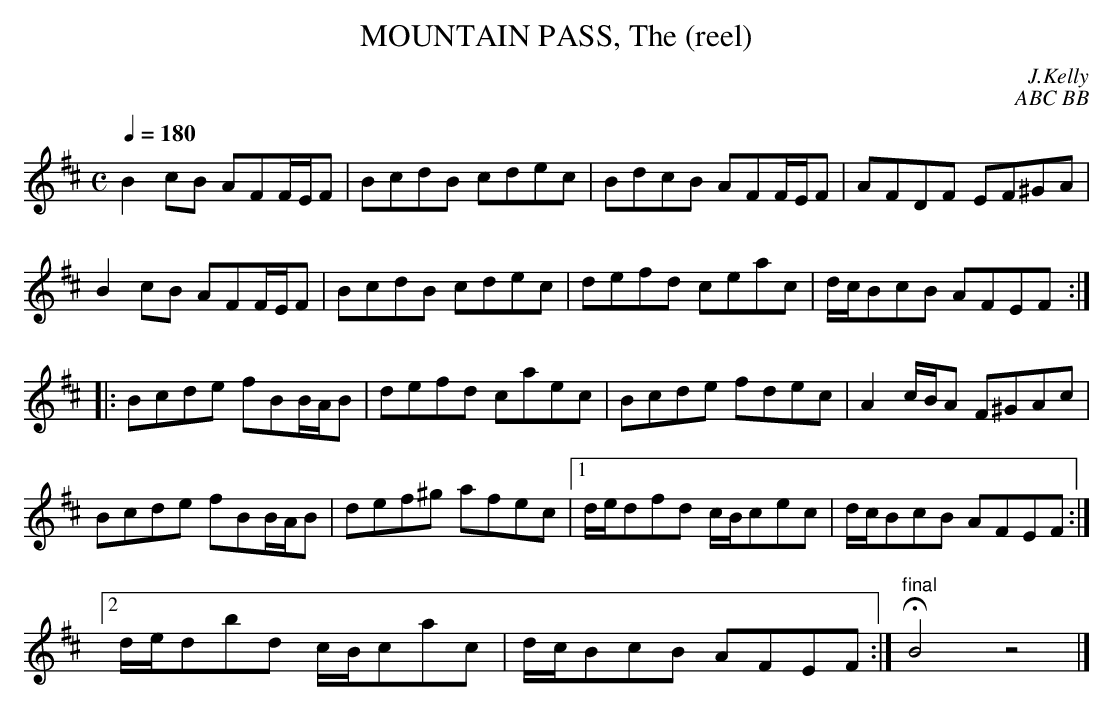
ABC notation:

X:1
T:MOUNTAIN PASS, The (reel)
C:J.Kelly
C:ABC BB
M:C
L:1/8
Q:1/4=180
K:Bm
B2cB AFF/E/F|BcdB cdec|BdcB AFF/E/F|AFDF EF^GA|
B2cB AFF/E/F|BcdB cdec|defd ceac|d/c/BcB AFEF :|
|: Bcde fBB/A/B|defd caec|Bcde fdec|A2c/B/A F^GAc|
Bcde fBB/A/B|def^g afec|1 d/e/dfd c/B/cec|d/c/BcB AFEF:|
[2 d/e/dbd c/B/cac|d/c/BcB AFEF:|"final"HB4z4|]
